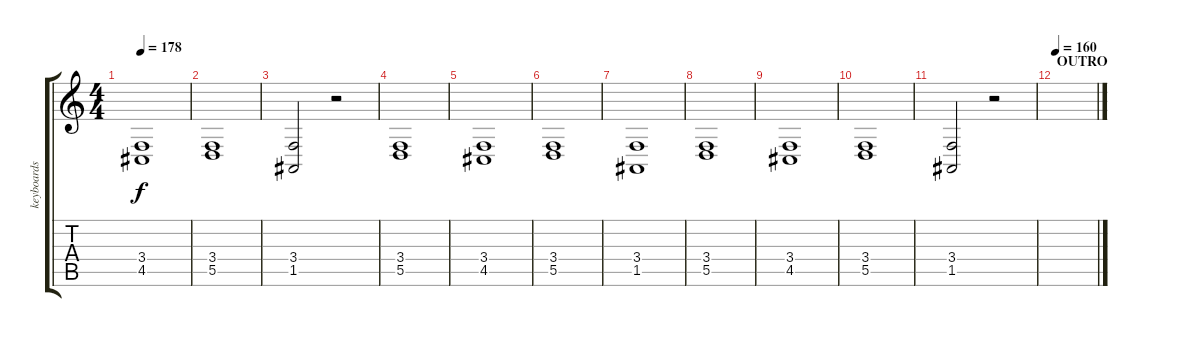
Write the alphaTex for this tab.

\track ("keyboards" "keyboards") {instrument fx4atmosphere}
\staff {score tabs}
\tuning (E4 B3 G3 D3 A2 E2) {hide}
\ts (4 4)
\tempo 178
\clef g2
\ks c
(3.4 4.5).1{dy f} |
(3.4 5.5).1 |
(3.4 1.5).2 r.2 |
(3.4 5.5).1 |
(3.4 4.5).1 |
(3.4 5.5).1 |
(3.4 1.5).1 |
(3.4 5.5).1 |
(3.4 4.5).1 |
(3.4 5.5).1 |
(3.4 1.5).2 r.2 |
\section ("" "OUTRO")
\tempo 160
